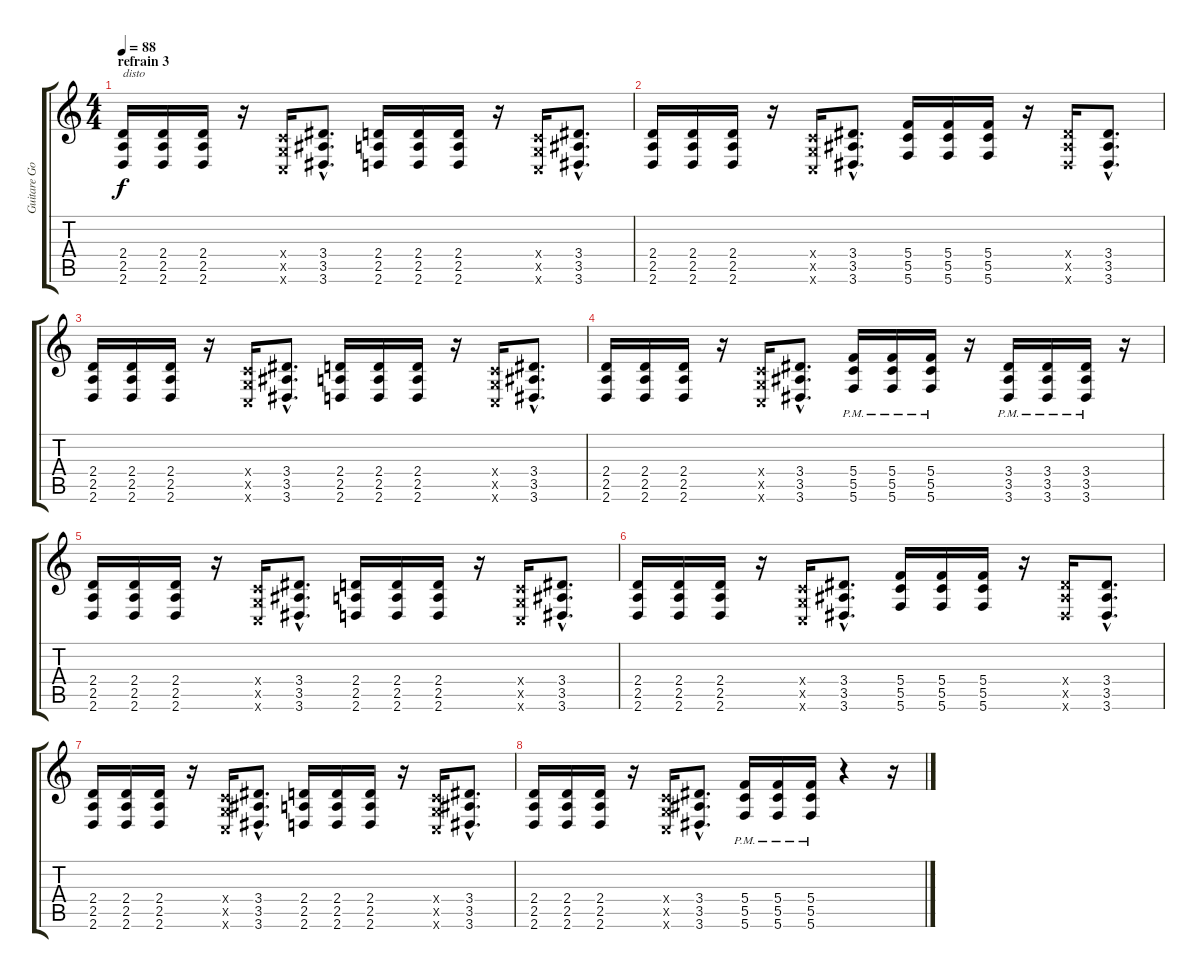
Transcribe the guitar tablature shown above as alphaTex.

\track ("Guitare Goo" "Guitare Go") {instrument distortionguitar}
\staff {score tabs}
\tuning (D4 A3 F3 C3 G2 C2) {hide}
\ts (4 4)
\section ("" "refrain 3")
\tempo 88
\clef g2
\ks c
(2.4 2.5 2.6).16{txt "disto" dy f instrument distortionguitar} (2.4 2.5 2.6).16 (2.4 2.5 2.6).16 r.16 (0.4{x} 0.5{x} 0.6{x}).16 (3.4{hac} 3.5{hac} 3.6{hac}).8{d} (2.4 2.5 2.6).16 (2.4 2.5 2.6).16 (2.4 2.5 2.6).16 r.16 (0.4{x} 0.5{x} 0.6{x}).16 (3.4{hac} 3.5{hac} 3.6{hac}).8{d} |
(2.4 2.5 2.6).16 (2.4 2.5 2.6).16 (2.4 2.5 2.6).16 r.16 (0.4{x} 0.5{x} 0.6{x}).16 (3.4{hac} 3.5{hac} 3.6{hac}).8{d} (5.4 5.5 5.6).16 (5.4 5.5 5.6).16 (5.4 5.5 5.6).16 r.16 (3.4{x} 3.5{x} 3.6{x}).16 (3.4{hac} 3.5{hac} 3.6{hac}).8{d} |
(2.4 2.5 2.6).16 (2.4 2.5 2.6).16 (2.4 2.5 2.6).16 r.16 (0.4{x} 0.5{x} 0.6{x}).16 (3.4{hac} 3.5{hac} 3.6{hac}).8{d} (2.4 2.5 2.6).16 (2.4 2.5 2.6).16 (2.4 2.5 2.6).16 r.16 (0.4{x} 0.5{x} 0.6{x}).16 (3.4{hac} 3.5{hac} 3.6{hac}).8{d} |
(2.4 2.5 2.6).16 (2.4 2.5 2.6).16 (2.4 2.5 2.6).16 r.16 (0.4{x} 0.5{x} 0.6{x}).16 (3.4{hac} 3.5{hac} 3.6{hac}).8{d} (5.4 5.5 5.6{pm}).16 (5.4 5.5 5.6{pm}).16 (5.4 5.5 5.6{pm}).16 r.16 (3.4 3.5 3.6{pm}).16 (3.4 3.5 3.6{pm}).16 (3.4 3.5 3.6{pm}).16 r.16 |
(2.4 2.5 2.6).16 (2.4 2.5 2.6).16 (2.4 2.5 2.6).16 r.16 (0.4{x} 0.5{x} 0.6{x}).16 (3.4{hac} 3.5{hac} 3.6{hac}).8{d} (2.4 2.5 2.6).16 (2.4 2.5 2.6).16 (2.4 2.5 2.6).16 r.16 (0.4{x} 0.5{x} 0.6{x}).16 (3.4{hac} 3.5{hac} 3.6{hac}).8{d} |
(2.4 2.5 2.6).16 (2.4 2.5 2.6).16 (2.4 2.5 2.6).16 r.16 (0.4{x} 0.5{x} 0.6{x}).16 (3.4{hac} 3.5{hac} 3.6{hac}).8{d} (5.4 5.5 5.6).16 (5.4 5.5 5.6).16 (5.4 5.5 5.6).16 r.16 (3.4{x} 3.5{x} 3.6{x}).16 (3.4{hac} 3.5{hac} 3.6{hac}).8{d} |
(2.4 2.5 2.6).16 (2.4 2.5 2.6).16 (2.4 2.5 2.6).16 r.16 (0.4{x} 0.5{x} 0.6{x}).16 (3.4{hac} 3.5{hac} 3.6{hac}).8{d} (2.4 2.5 2.6).16 (2.4 2.5 2.6).16 (2.4 2.5 2.6).16 r.16 (0.4{x} 0.5{x} 0.6{x}).16 (3.4{hac} 3.5{hac} 3.6{hac}).8{d} |
(2.4 2.5 2.6).16 (2.4 2.5 2.6).16 (2.4 2.5 2.6).16 r.16 (0.4{x} 0.5{x} 0.6{x}).16 (3.4{hac} 3.5{hac} 3.6{hac}).8{d} (5.4 5.5 5.6{pm}).16 (5.4 5.5 5.6{pm}).16 (5.4 5.5 5.6{pm}).16 r.4 r.16
